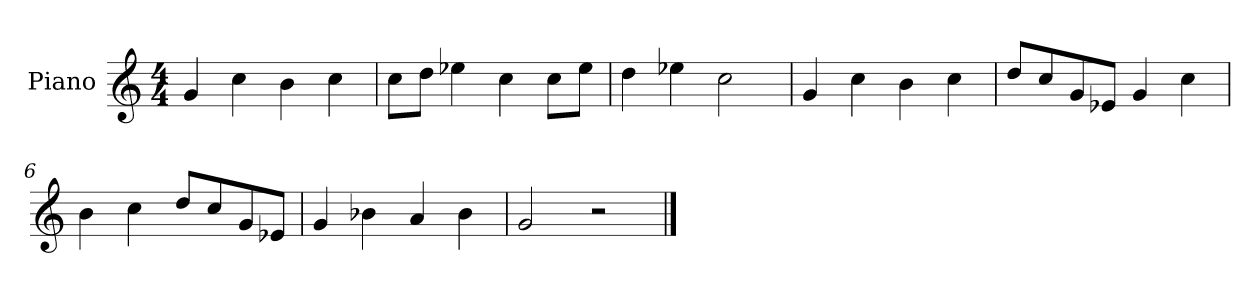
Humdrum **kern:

**kern
*part1
*staff1
*I"Piano
*I'P-no
*clefG2
*k[]
*M4/4
*MM90
=1
4g/
4cc\
4b\
4cc\
=2
8cc\L
8dd\J
4ee-X\
4cc\
8cc\L
8ee-\J
=3
4dd\
4ee-X\
2cc\
=4
4g/
4cc\
4b\
4cc\
=5
8dd/L
8cc/
8g/
8e-X/J
4g/
4cc\
=6
4b\
4cc\
8dd/L
8cc/
8g/
8e-X/J
=7
4g/
4b-X\
4a/
4b-\
!!LO:LB:g=z
=8
2g/
2r
==
*-
